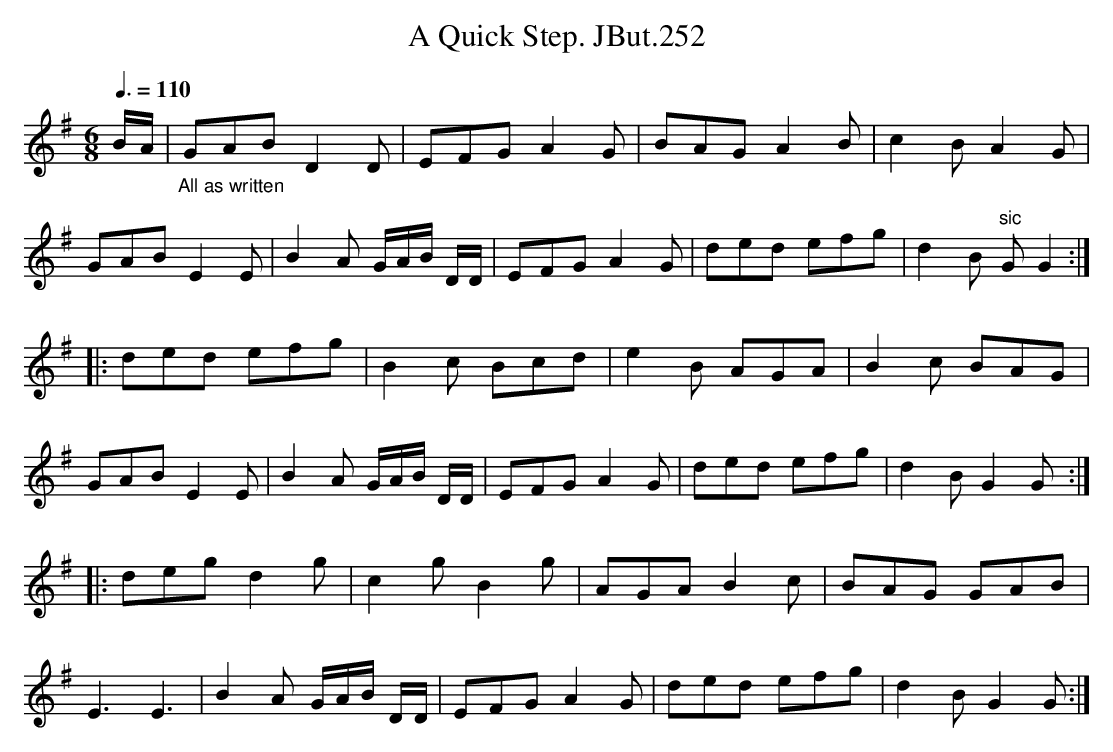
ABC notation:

X:1
T:Quick Step. JBut.252, A
M:6/8
L:1/8
Q:3/8=110
K:G
B/A/|"_All as written"GABD2D|EFGA2G|BAGA2B|c2BA2G|
GABE2E|B2A G/A/B/ D/D/|EFGA2G|ded efg|d2B "sic"GG2 :|
|:ded efg|B2c Bcd|e2B AGA|B2c BAG|
GAB E2E|B2A G/A/B/ D/D/|EFGA2G|ded efg|d2BG2G:|
|:deg d2g|c2gB2g|AGAB2c|BAG GAB|
E3E3|B2A G/A/B/ D/D/|EFG A2G|ded efg|d2BG2G:|
